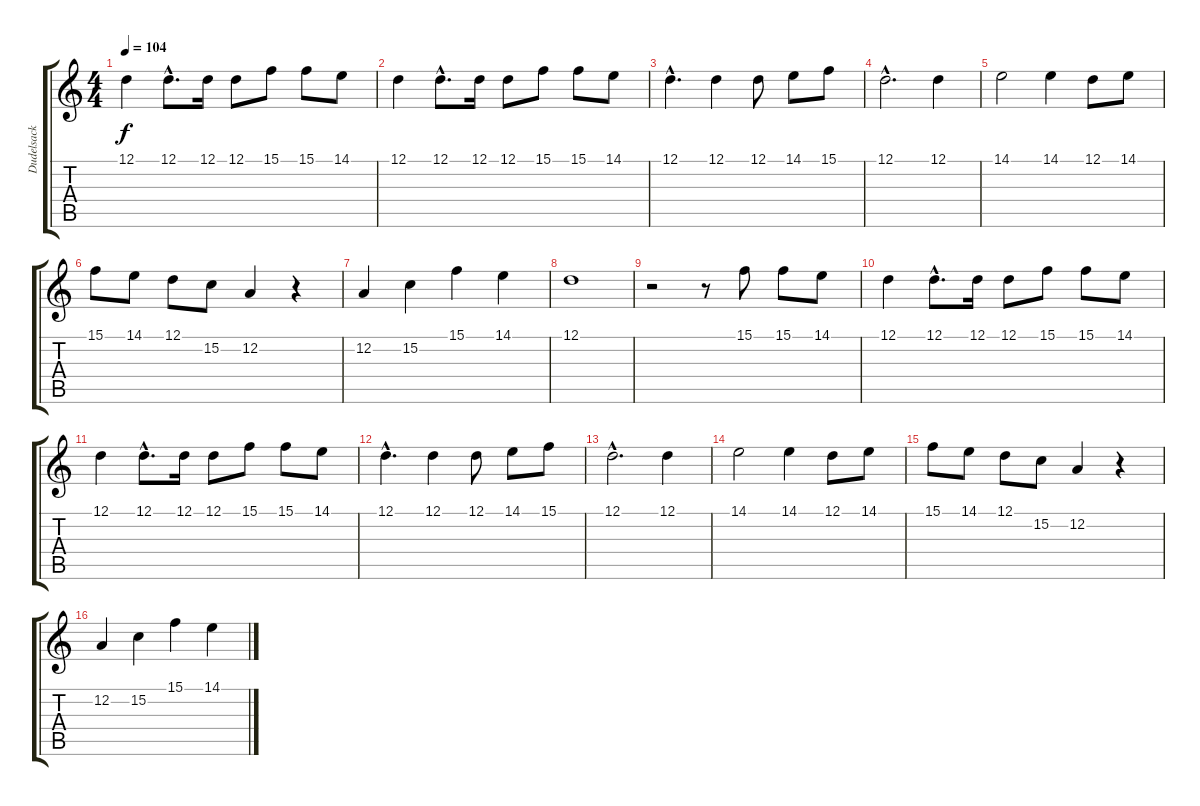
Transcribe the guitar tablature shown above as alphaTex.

\track ("Dudelsack (Piper)" "Dudelsack ") {instrument bagpipe}
\staff {score tabs}
\tuning (D4 A3 F3 C3 G2 D2) {hide}
\ts (4 4)
\tempo 104
\clef g2
\ks c
12.1.4{dy f} 12.1{hac}.8{d} 12.1.16 12.1.8 15.1.8 15.1.8 14.1.8 |
12.1.4 12.1{hac}.8{d} 12.1.16 12.1.8 15.1.8 15.1.8 14.1.8 |
12.1{hac}.4{d} 12.1.4 12.1.8 14.1.8 15.1.8 |
12.1{hac}.2{d} 12.1.4 |
14.1.2 14.1.4 12.1.8 14.1.8 |
15.1.8 14.1.8 12.1.8 15.2.8 12.2.4 r.4 |
12.2.4 15.2.4 15.1.4 14.1.4 |
12.1.1 |
r.2 r.8 15.1.8 15.1.8 14.1.8 |
12.1.4 12.1{hac}.8{d} 12.1.16 12.1.8 15.1.8 15.1.8 14.1.8 |
12.1.4 12.1{hac}.8{d} 12.1.16 12.1.8 15.1.8 15.1.8 14.1.8 |
12.1{hac}.4{d} 12.1.4 12.1.8 14.1.8 15.1.8 |
12.1{hac}.2{d} 12.1.4 |
14.1.2 14.1.4 12.1.8 14.1.8 |
15.1.8 14.1.8 12.1.8 15.2.8 12.2.4 r.4 |
12.2.4 15.2.4 15.1.4 14.1.4
